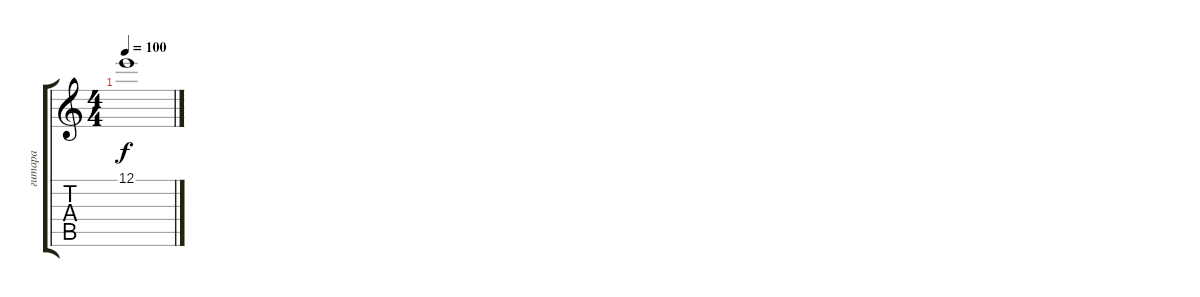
\track ("гитара" "гитара") {instrument distortionguitar}
\staff {score tabs}
\tuning (E4 B3 G3 D3 A2 E2) {hide}
\ts (4 4)
\tempo 100
\clef g2
\ks c
12.1.1{dy f}
